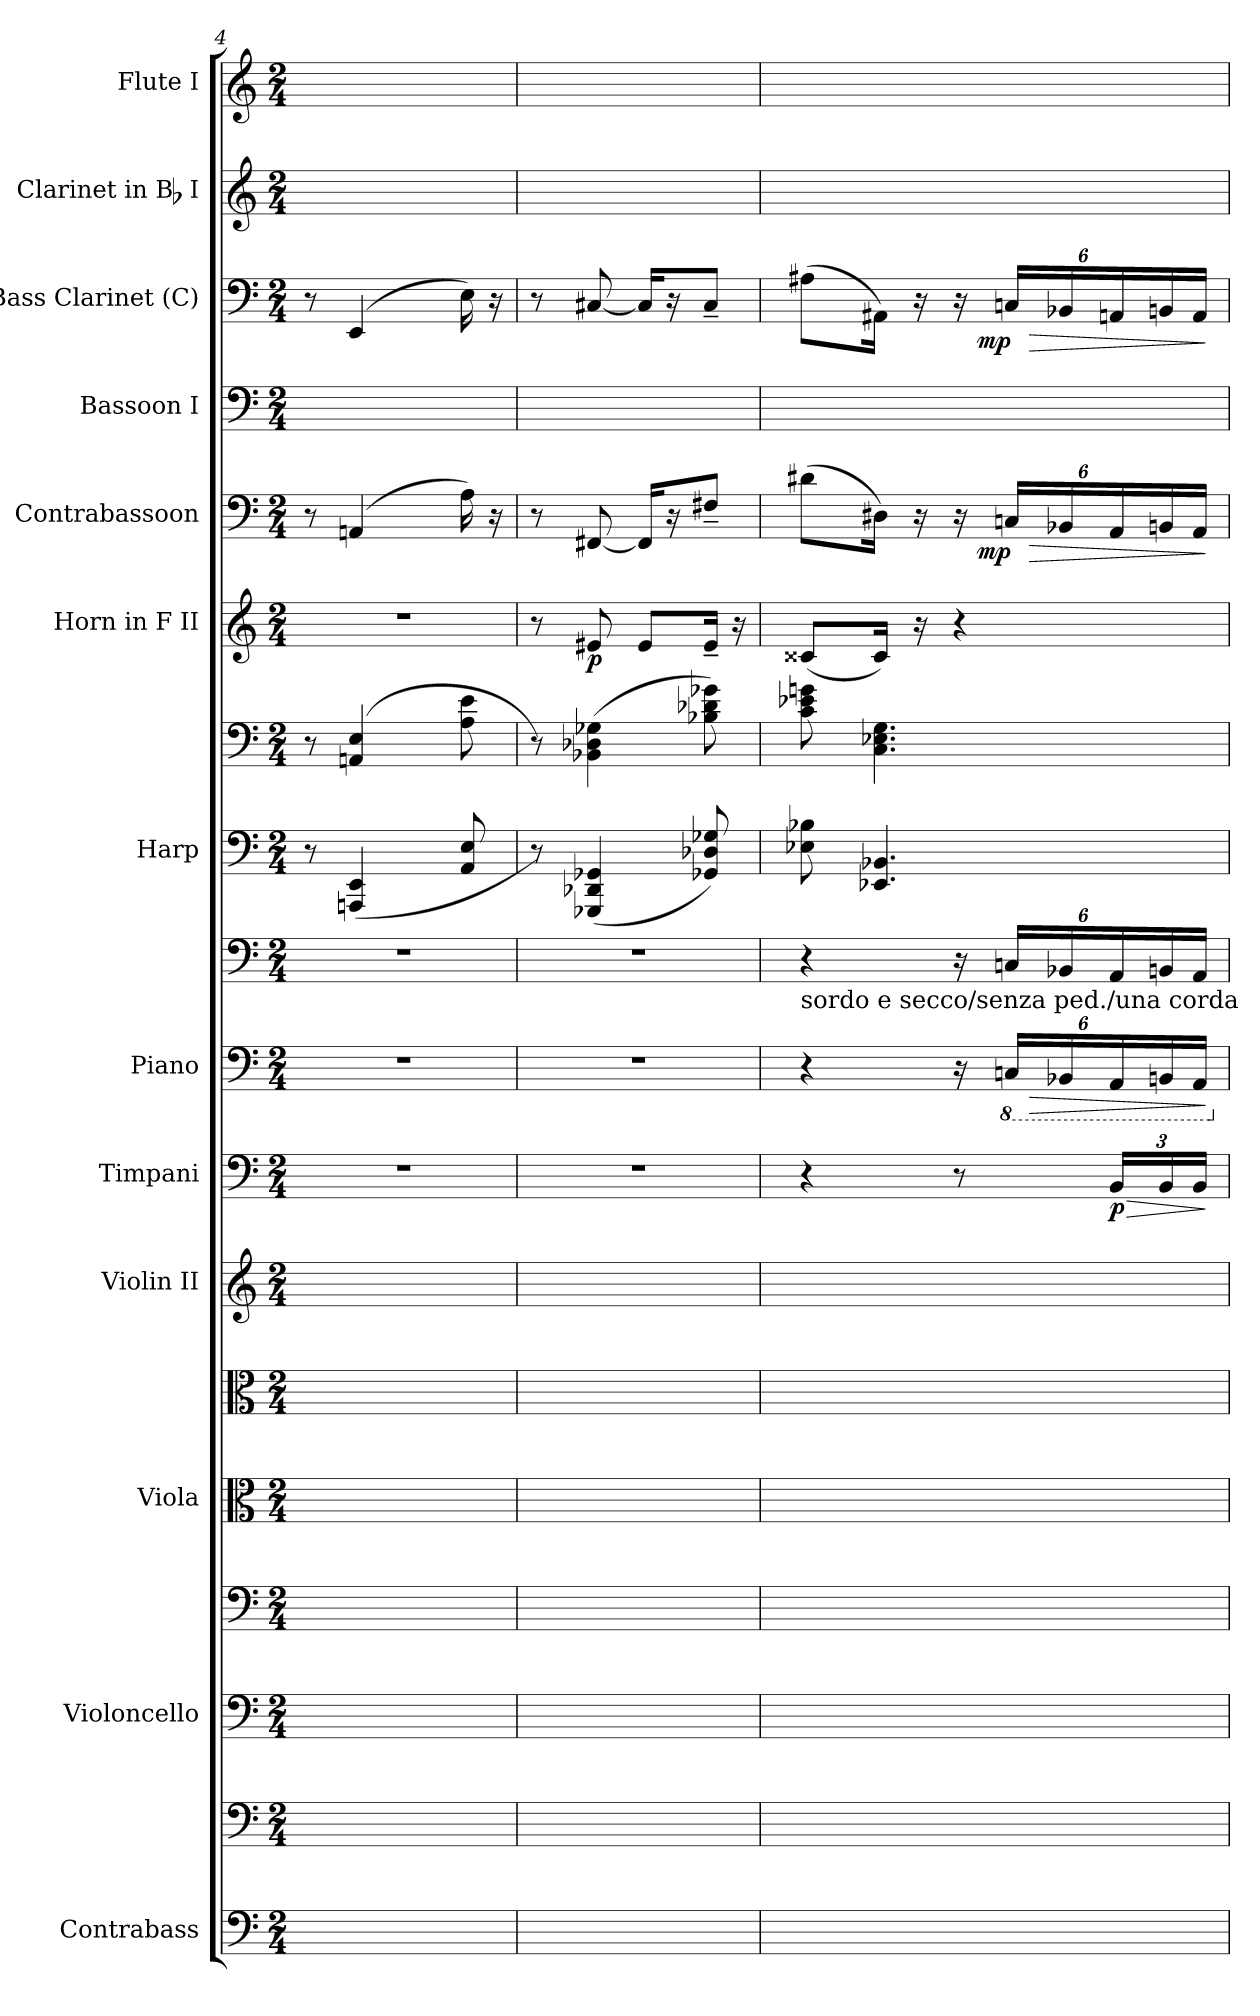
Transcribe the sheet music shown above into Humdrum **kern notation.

**kern	**kern	**kern	**kern	**kern	**kern	**kern	**kern	**dynam	**kern	**kern	**dynam	**kern	**kern	**kern	**dynam	**kern	**dynam	**kern	**kern	**dynam	**kern	**kern
*part13	*part13	*part12	*part12	*part11	*part11	*part10	*part9	*part9	*part8	*part8	*part8	*part7	*part7	*part6	*part6	*part5	*part5	*part4	*part3	*part3	*part2	*part1
*staff18	*staff17	*staff16	*staff15	*staff14	*staff13	*staff12	*staff11	*staff11	*staff10	*staff9	*staff9/10	*staff8	*staff7	*staff6	*staff6	*staff5	*staff5	*staff4	*staff3	*staff3	*staff2	*staff1
*I"Contrabass	*	*I"Violoncello	*	*I"Viola	*	*I"Violin II	*I"Timpani	*	*I"Piano	*	*	*I"Harp	*	*I"Horn in F II	*	*I"Contrabassoon	*	*I"Bassoon I	*I"Bass Clarinet (C)	*	*I"Clarinet in Bb I	*I"Flute I
*I'Cb	*	*I'Vc.	*	*I'Vla	*	*I'Vln. II	*I'Timp.	*	*I'Pno	*	*	*I'Hp	*	*I'Hn.	*	*I'Cbsn.	*	*I'Bsn.	*I'B. Cl.	*	*I'Cl.	*I'Fl.
*clefF4	*clefF4	*clefF4	*clefF4	*clefC3	*clefC3	*clefG2	*clefF4	*	*clefF4	*clefF4	*	*clefF4	*clefF4	*clefG2	*	*clefF4	*	*clefF4	*clefF4	*	*clefG2	*clefG2
*ITrd7c12	*ITrd7c12	*	*	*	*	*	*	*	*	*	*	*	*	*ITrd4c7	*	*ITrd7c12	*	*	*	*	*ITrd1c2	*
*k[]	*k[]	*k[]	*k[]	*k[]	*k[]	*k[]	*k[]	*	*k[]	*k[]	*	*k[]	*k[]	*k[b-]	*	*k[]	*	*k[]	*	*	*k[b-e-]	*k[]
*M2/4	*M2/4	*M2/4	*M2/4	*M2/4	*M2/4	*M2/4	*M2/4	*	*M2/4	*M2/4	*	*M2/4	*M2/4	*M2/4	*	*M2/4	*	*M2/4	*M2/4	*	*M2/4	*M2/4
*Xtuplet	*Xtuplet	*Xtuplet	*Xtuplet	*Xtuplet	*Xtuplet	*Xtuplet	*	*	*	*	*	*	*	*	*	*	*	*	*	*	*	*
=4	=4	=4	=4	=4	=4	=4	=4	=4	=4	=4	=4	=4	=4	=4	=4	=4	=4	=4	=4	=4	=4	=4
12.ryy	12.ryy	12.ryy	12.ryy	12.ryy	12.ryy	6.ryy	2r	.	2r	2r	.	8r	8r	2r	.	8r	.	16ryy	8r	.	16ryy	16ryy
.	.	.	.	.	.	.	.	.	.	.	.	.	.	.	.	.	.	16ryy	.	.	16ryy	16ryy
12ryy	24ryy	12ryy	12ryy	24ryy	24ryy	.	.	.	.	.	.	(4AAAn 4EE	(4AAn 4E	.	.	(4AAAn	.	16.ryy	(4EE	.	16.ryy	16.ryy
.	24ryy	.	.	24ryy	24ryy	.	.	.	.	.	.	.	.	.	.	.	.	.	.	.	.	.
24ryy	24ryy	24ryy	24ryy	24ryy	24ryy	.	.	.	.	.	.	.	.	.	.	.	.	.	.	.	.	.
.	.	.	.	.	.	.	.	.	.	.	.	.	.	.	.	.	.	32ryy	.	.	32ryy	32ryy
12.ryy	12.ryy	24ryy	24ryy	12.ryy	12.ryy	24ryy	.	.	.	.	.	.	.	.	.	.	.	16ryy	.	.	16ryy	16ryy
.	.	24ryy	24ryy	.	.	24ryy	.	.	.	.	.	.	.	.	.	.	.	.	.	.	.	.
.	.	.	.	.	.	.	.	.	.	.	.	.	.	.	.	.	.	16ryy	.	.	16ryy	16ryy
.	.	24ryy	24ryy	.	.	24ryy	.	.	.	.	.	.	.	.	.	.	.	.	.	.	.	.
12ryy	12ryy	24ryy	24ryy	12ryy	12ryy	24ryy	.	.	.	.	.	8AA 8E	8A 8e	.	.	16AA)	.	8ryy	16E)	.	8ryy	8ryy
.	.	24ryy	24ryy	.	.	24ryy	.	.	.	.	.	.	.	.	.	.	.	.	.	.	.	.
.	.	.	.	.	.	.	.	.	.	.	.	.	.	.	.	16r	.	.	16r	.	.	.
24ryy	24ryy	24ryy	24ryy	24ryy	24ryy	24ryy	.	.	.	.	.	.	.	.	.	.	.	.	.	.	.	.
=5	=5	=5	=5	=5	=5	=5	=5	=5	=5	=5	=5	=5	=5	=5	=5	=5	=5	=5	=5	=5	=5	=5
12.ryy	24ryy	12.ryy	24ryy	24ryy	12.ryy	6.ryy	2r	.	2r	2r	.	8r)	8r)	8r	.	8r	.	16ryy	8r	.	16ryy	16ryy
.	24ryy	.	24ryy	24ryy	.	.	.	.	.	.	.	.	.	.	.	.	.	.	.	.	.	.
.	.	.	.	.	.	.	.	.	.	.	.	.	.	.	.	.	.	16ryy	.	.	16ryy	16ryy
.	24ryy	.	24ryy	24ryy	.	.	.	.	.	.	.	.	.	.	.	.	.	.	.	.	.	.
12ryy	24ryy	12ryy	24ryy	24ryy	12ryy	.	.	.	.	.	.	(4GGG-X 4DD-X 4GG-X	(4BB-X 4D-X 4G-X	8A#X	p	[8FFF#X	.	8ryy	[8C#X	.	8ryy	8ryy
.	24ryy	.	24ryy	24ryy	.	.	.	.	.	.	.	.	.	.	.	.	.	.	.	.	.	.
24ryy	24ryy	24ryy	24ryy	24ryy	24ryy	.	.	.	.	.	.	.	.	.	.	.	.	.	.	.	.	.
12.ryy	12.ryy	24ryy	12.ryy	12.ryy	12.ryy	24ryy	.	.	.	.	.	.	.	8A#L	.	16FFF#KL]	.	16ryy	16C#KL]	.	16ryy	16ryy
.	.	24ryy	.	.	.	24ryy	.	.	.	.	.	.	.	.	.	.	.	.	.	.	.	.
.	.	.	.	.	.	.	.	.	.	.	.	.	.	.	.	16r	.	8.ryy	16r	.	8.ryy	8.ryy
.	.	24ryy	.	.	.	24ryy	.	.	.	.	.	.	.	.	.	.	.	.	.	.	.	.
12ryy	12ryy	24ryy	12ryy	12ryy	12ryy	24ryy	.	.	.	.	.	8GG-X 8D-X 8G-X)	8B-X 8d-X 8g-X)	16A#~Jk	.	8FF#X~J	.	.	8C#~J	.	.	.
.	.	24ryy	.	.	.	24ryy	.	.	.	.	.	.	.	.	.	.	.	.	.	.	.	.
.	.	.	.	.	.	.	.	.	.	.	.	.	.	16r	.	.	.	.	.	.	.	.
24ryy	24ryy	24ryy	24ryy	24ryy	24ryy	24ryy	.	.	.	.	.	.	.	.	.	.	.	.	.	.	.	.
=6	=6	=6	=6	=6	=6	=6	=6	=6	=6	=6	=6	=6	=6	=6	=6	=6	=6	=6	=6	=6	=6	=6
!	!	!	!	!	!	!	!	!	!LO:TX:a:t=sordo e secco/senza ped./una corda	!	!	!	!	!	!	!	!	!	!	!	!	!
12ryy	12ryy	12ryy	24ryy	12ryy	12ryy	12ryy	4r	.	4r	4r	.	8E-X 8B-Xi	8c 8e-X 8gni	(8F##XL	.	(8D#XL	.	8ryy	(8A#XL	.	8ryy	8ryy
.	.	.	24ryy	.	.	.	.	.	.	.	.	.	.	.	.	.	.	.	.	.	.	.
24ryy	24ryy	24ryy	24ryy	24ryy	24ryy	24ryy	.	.	.	.	.	.	.	.	.	.	.	.	.	.	.	.
12ryy	12ryy	24ryy	24ryy	12ryy	12ryy	12.ryy	.	.	.	.	.	4.EE-X 4.BB-X	4.C 4.E-X 4.G	16F##Jk)	.	16DD#XJk)	.	4ryy	16AA#XJk)	.	4ryy	4ryy
.	.	24ryy	24ryy	.	.	.	.	.	.	.	.	.	.	.	.	.	.	.	.	.	.	.
.	.	.	.	.	.	.	.	.	.	.	.	.	.	16r	.	16r	.	.	16r	.	.	.
24ryy	24ryy	24ryy	24ryy	24ryy	24ryy	.	.	.	.	.	.	.	.	.	.	.	.	.	.	.	.	.
*	*	*	*	*	*	*	*	*	*Xbrackettup	*Xbrackettup	*	*	*	*	*	*Xbrackettup	*	*	*Xbrackettup	*	*	*
6.ryy	6.ryy	6.ryy	6.ryy	6.ryy	6.ryy	6.ryy	8r	.	24r	24r	.	.	.	4r	.	24r	.	.	24r	.	.	.
*	*	*	*	*	*	*	*	*	*8ba	*	*	*	*	*	*	*	*	*	*	*	*	*
.	.	.	.	.	.	.	.	.	24CCniLL	24CniLL	mp mp	.	.	.	.	24CCniLL	mp	.	24CniLL	mp	.	.
!	!	!	!	!	!	!	!	!	!	!	!LO:HP:b=2	!	!	!	!	!	!LO:HP:b	!	!	!LO:HP:b	!	!
.	.	.	.	.	.	.	.	.	24BBB-X	24BB-X	> >	.	.	.	.	24BBB-X	>	.	24BB-X	>	.	.
!	!	!	!	!	!	!	!	!LO:HP:b	!	!	!	!	!	!	!	!	!	!	!	!	!	!
.	.	.	.	.	.	.	24BBLL	> p	24AAA	24AA	.	.	.	.	.	24AAA	.	8ryy	24AAn	.	8ryy	8ryy
.	.	.	.	.	.	.	24BB	.	24BBBn	24BBn	.	.	.	.	.	24BBBn	.	.	24BBn	.	.	.
.	.	.	.	.	.	.	24BBJJ	.	24AAAJJ	24AAJJ	.	.	.	.	.	24AAAJJ	.	.	24AAJJ	.	.	.
.	.	.	.	.	.	.	.	]	.	.	] ]	.	.	.	.	.	]	.	.	]	.	.
*	*	*	*	*	*	*	*	*	*X8ba	*	*	*	*	*	*	*	*	*	*	*	*	*
=	=	=	=	=	=	=	=	=	=	=	=	=	=	=	=	=	=	=	=	=	=	=
*-	*-	*-	*-	*-	*-	*-	*-	*-	*-	*-	*-	*-	*-	*-	*-	*-	*-	*-	*-	*-	*-	*-
